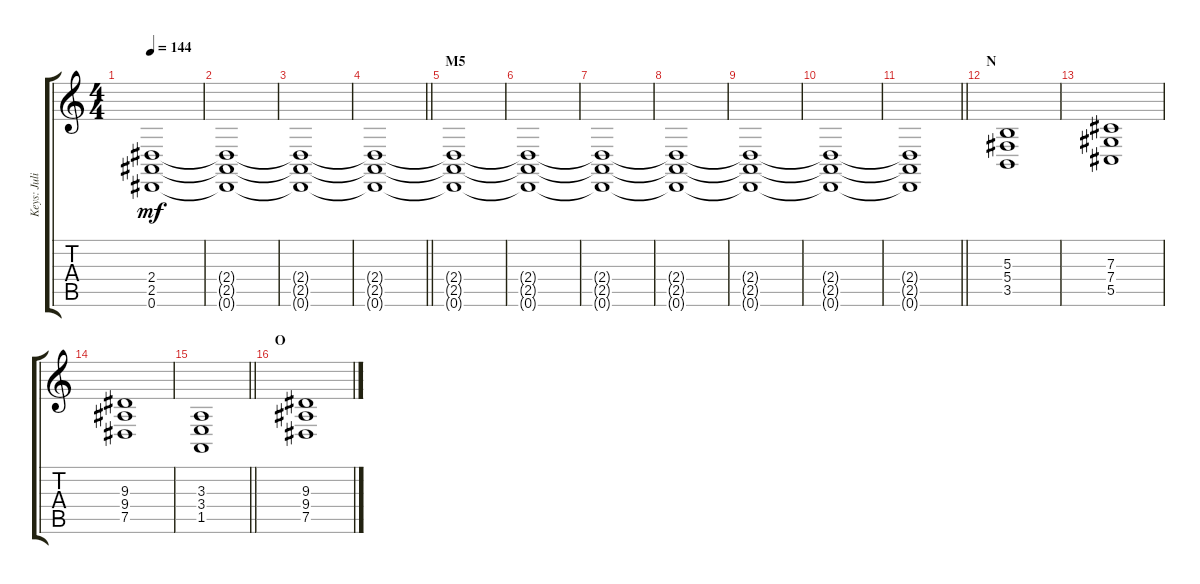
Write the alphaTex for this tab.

\track ("Keys: Julie" "Keys: Juli") {instrument synthstrings1}
\staff {score tabs}
\tuning (Eb4 Bb3 Gb3 Db3 Ab2 Eb2) {hide}
\ts (4 4)
\tempo 144
\clef g2
\ks c
(2.4{t} 2.5{t} 0.6{t}).1{dy mf} |
(2.4{t} 2.5{t} 0.6{t}).1 |
(2.4{t} 2.5{t} 0.6{t}).1 |
\barLineRight lightlight
(2.4{t} 2.5{t} 0.6{t}).1 |
\section ("" "M5")
(2.4{t} 2.5{t} 0.6{t}).1 |
(2.4{t} 2.5{t} 0.6{t}).1 |
(2.4{t} 2.5{t} 0.6{t}).1 |
(2.4{t} 2.5{t} 0.6{t}).1 |
(2.4{t} 2.5{t} 0.6{t}).1 |
(2.4{t} 2.5{t} 0.6{t}).1 |
\barLineRight lightlight
(2.4{t} 2.5{t} 0.6{t}).1 |
\section ("" "N")
(5.3 5.4 3.5).1 |
(7.3 7.4 5.5).1 |
(9.3 9.4 7.5).1 |
\barLineRight lightlight
(3.3 3.4 1.5).1 |
\section ("" "O")
(9.3 9.4 7.5).1
